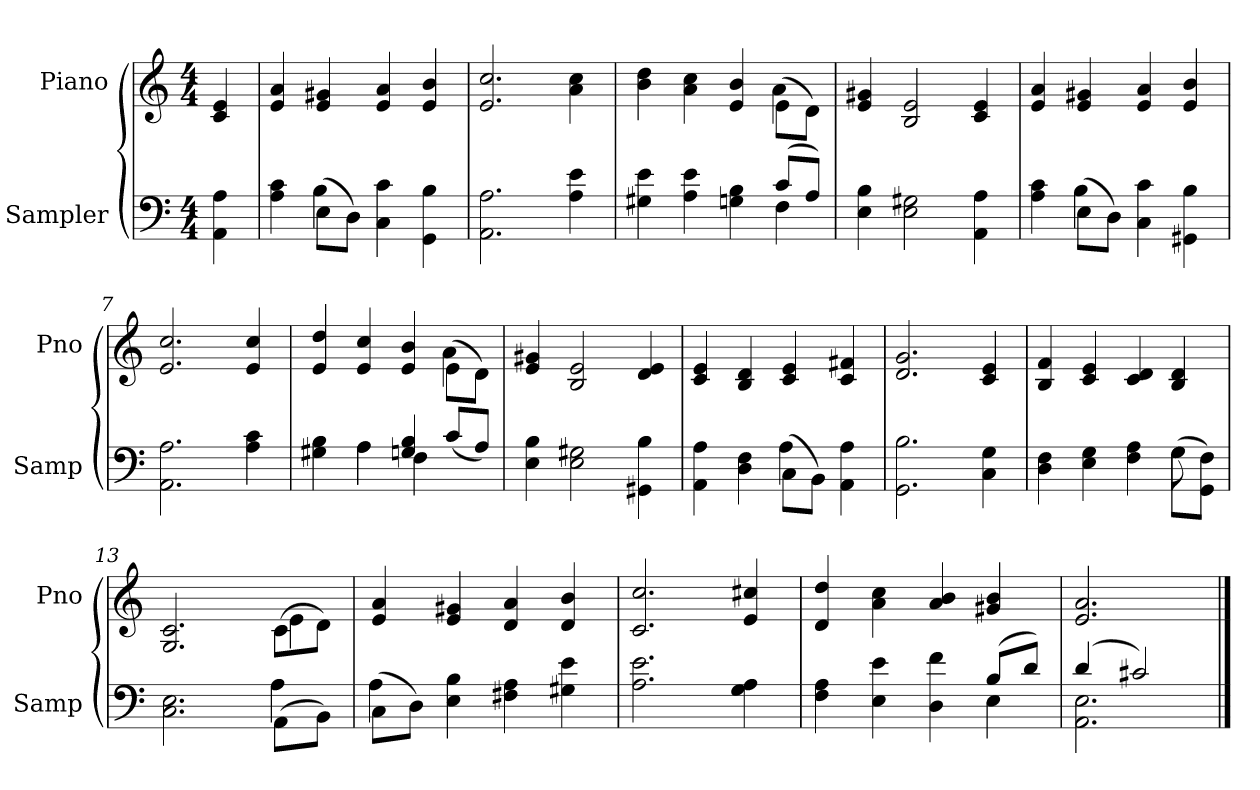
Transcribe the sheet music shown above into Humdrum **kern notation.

**kern	**kern
*part2	*part1
*staff2	*staff1
*I"Sampler	*I"Piano
*I'Samp	*I'Pno
*clefF4	*clefG2
*M4/4	*M4/4
=1	=1
4AA 4A	4c 4e
=2	=2
*^	*
4A 4c	4ryy	4e 4a
(8E\L	4B	4e 4g#X
8D\J)	.	.
4C 4c	2ryy	4e 4a
4GG 4B	.	4e 4b
*v	*v	*
=3	=3
2.AA 2.A	2.e 2.cc
4A 4e	4a 4cc
=4	=4
*^	*^
4G#X 4e	2.ryy	4b 4dd	2.ryy
4A 4e	.	4a 4cc	.
4Gn 4B	.	4e 4b	.
(8c/L	4F	(8e\L	4a
8A/J)	.	8d\J)	.
*v	*v	*	*
*	*v	*v
=5	=5
4E 4B	4e 4g#X
2E 2G#X	2B 2e
4AA 4A	4c 4e
=6	=6
*^	*
4A 4c	4ryy	4e 4a
(8E\L	4B	4e 4g#X
8D\J)	.	.
4C 4c	2ryy	4e 4a
4GG#X 4B	.	4e 4b
*v	*v	*
=7	=7
2.AA 2.A	2.e 2.cc
4A 4c	4e 4cc
=8	=8
*^	*^
4G#X 4B	4ryy	4e 4dd	2.ryy
4A\	4A	4e 4cc	.
4Gn 4B	4F	4e 4b	.
(8c/L	4ryy	(8e\L	4a
8A/J)	.	8d\J)	.
*v	*v	*	*
*	*v	*v
=9	=9
4E 4B	4e 4g#X
2E 2G#X	2B 2e
4GG#X 4B	4d 4e
=10	=10
*^	*
4AA 4A	2ryy	4c 4e
4D 4F	.	4B 4d
(8C\L	4A	4c 4e
8BB\J)	.	.
4AA 4A	4ryy	4c 4f#X
*v	*v	*
=11	=11
2.GG 2.B	2.d 2.g
4C 4G	4c 4e
=12	=12
*^	*
4D 4F	2.ryy	4B 4f
4E 4G	.	4c 4e
4F 4A	.	4c 4d
(8G\L	8G	4B 4d
8GG\ 8F\J)	8ryy	.
=13	=13	=13
*	*	*^
2.C 2.E	2.ryy	2.G 2.c	2.ryy
(8AA\L	4A	(8c\L	4e
8BB\J)	.	8d\J)	.
*	*	*v	*v
=14	=14	=14
(8C\L	4A	4e 4a
8D\J)	.	.
4E 4B	2.ryy	4e 4g#X
4F#X 4A	.	4d 4a
4G#X 4e	.	4d 4b
*v	*v	*
=15	=15
2.A 2.e	2.c 2.cc
4G 4A	4e 4cc#X
=16	=16
*^	*
4F 4A	2.ryy	4d 4dd
4E 4e	.	4a 4cc
4D 4f	.	4a 4b
(8B/L	4E	4g#X 4b
8d/J)	.	.
=17	=17	=17
(4d/	2.AA 2.E	2.e 2.a
2c#X/)	.	.
*v	*v	*
==	==
*-	*-
